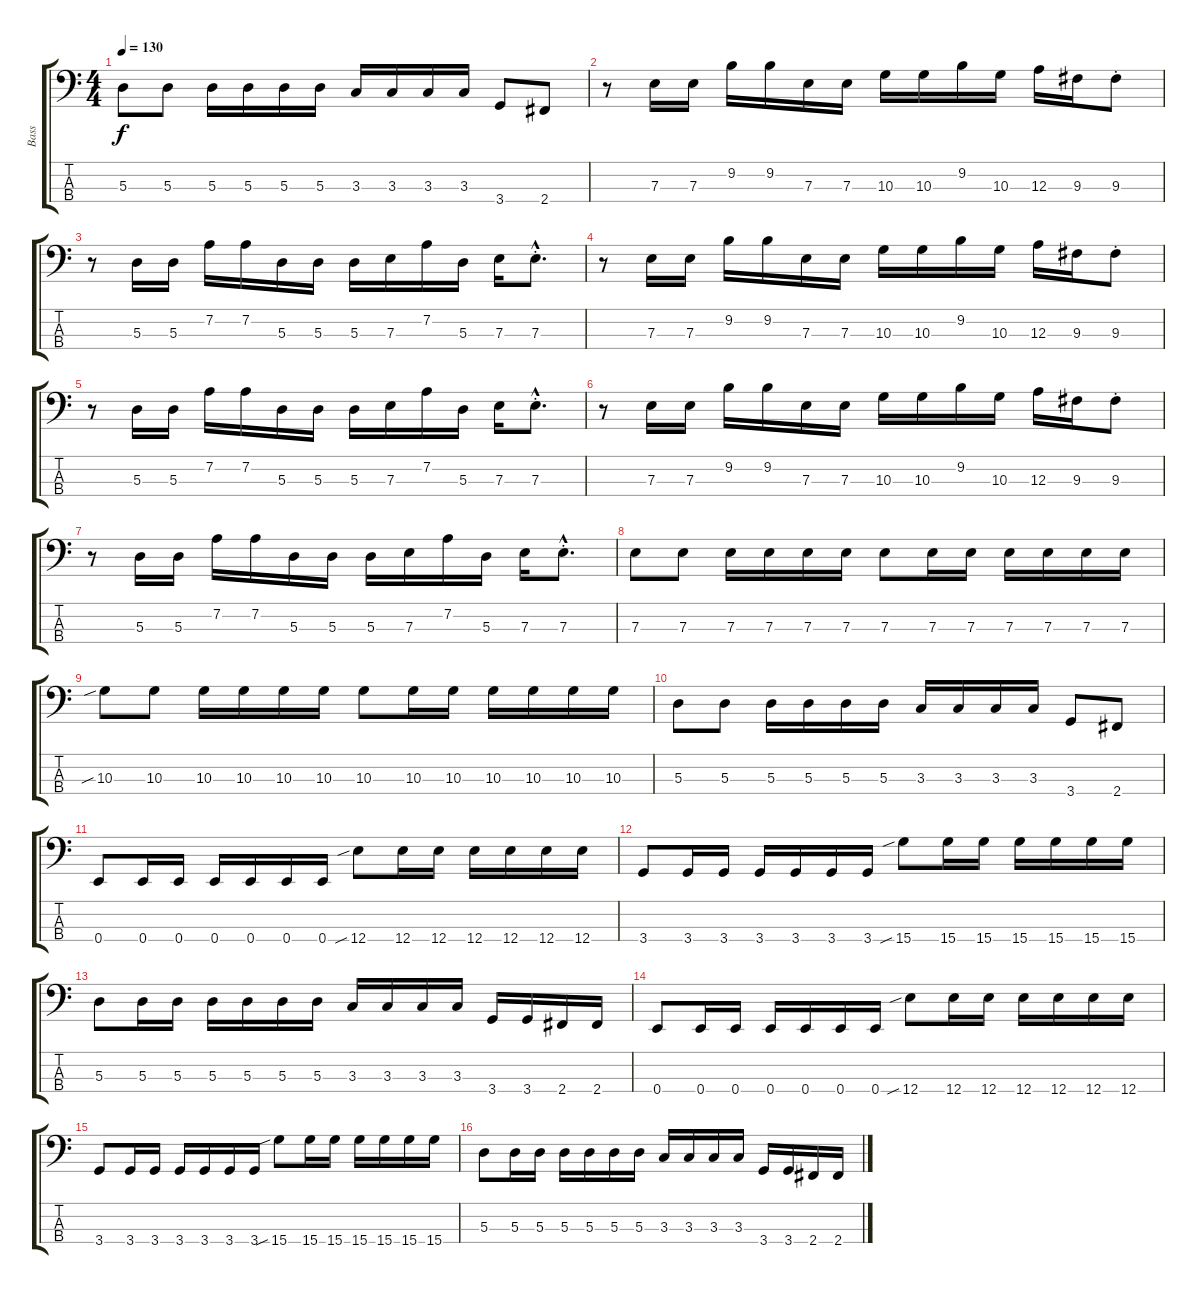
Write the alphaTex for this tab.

\track ("Bass" "Bass") {instrument electricbasspick}
\staff {score tabs}
\tuning (G2 D2 A1 E1) {hide}
\ts (4 4)
\tempo 130
\clef f4
\ks c
5.3.8{dy f} 5.3.8 5.3.16 5.3.16 5.3.16 5.3.16 3.3.16 3.3.16 3.3.16 3.3.16 3.4.8 2.4.8 |
r.8 7.3.16 7.3.16 9.2.16 9.2.16 7.3.16 7.3.16 10.3.16 10.3.16 9.2.16 10.3.16 12.3.16 9.3.16 9.3{st}.8 |
r.8 5.3.16 5.3.16 7.2.16 7.2.16 5.3.16 5.3.16 5.3.16 7.3.16 7.2.16 5.3.16 7.3.16 7.3{hac st}.8{d} |
r.8 7.3.16 7.3.16 9.2.16 9.2.16 7.3.16 7.3.16 10.3.16 10.3.16 9.2.16 10.3.16 12.3.16 9.3.16 9.3{st}.8 |
r.8 5.3.16 5.3.16 7.2.16 7.2.16 5.3.16 5.3.16 5.3.16 7.3.16 7.2.16 5.3.16 7.3.16 7.3{hac st}.8{d} |
r.8 7.3.16 7.3.16 9.2.16 9.2.16 7.3.16 7.3.16 10.3.16 10.3.16 9.2.16 10.3.16 12.3.16 9.3.16 9.3{st}.8 |
r.8 5.3.16 5.3.16 7.2.16 7.2.16 5.3.16 5.3.16 5.3.16 7.3.16 7.2.16 5.3.16 7.3.16 7.3{hac st}.8{d} |
7.3.8 7.3.8 7.3.16 7.3.16 7.3.16 7.3.16 7.3.8 7.3.16 7.3.16 7.3.16 7.3.16 7.3.16 7.3.16 |
10.3{sib}.8 10.3.8 10.3.16 10.3.16 10.3.16 10.3.16 10.3.8 10.3.16 10.3.16 10.3.16 10.3.16 10.3.16 10.3.16 |
5.3.8 5.3.8 5.3.16 5.3.16 5.3.16 5.3.16 3.3.16 3.3.16 3.3.16 3.3.16 3.4.8 2.4.8 |
0.4.8 0.4.16 0.4.16 0.4.16 0.4.16 0.4.16 0.4.16 12.4{sib}.8 12.4.16 12.4.16 12.4.16 12.4.16 12.4.16 12.4.16 |
3.4.8 3.4.16 3.4.16 3.4.16 3.4.16 3.4.16 3.4.16 15.4{sib}.8 15.4.16 15.4.16 15.4.16 15.4.16 15.4.16 15.4.16 |
5.3.8 5.3.16 5.3.16 5.3.16 5.3.16 5.3.16 5.3.16 3.3.16 3.3.16 3.3.16 3.3.16 3.4.16 3.4.16 2.4.16 2.4.16 |
0.4.8 0.4.16 0.4.16 0.4.16 0.4.16 0.4.16 0.4.16 12.4{sib}.8 12.4.16 12.4.16 12.4.16 12.4.16 12.4.16 12.4.16 |
3.4.8 3.4.16 3.4.16 3.4.16 3.4.16 3.4.16 3.4.16 15.4{sib}.8 15.4.16 15.4.16 15.4.16 15.4.16 15.4.16 15.4.16 |
5.3.8 5.3.16 5.3.16 5.3.16 5.3.16 5.3.16 5.3.16 3.3.16 3.3.16 3.3.16 3.3.16 3.4.16 3.4.16 2.4.16 2.4.16
